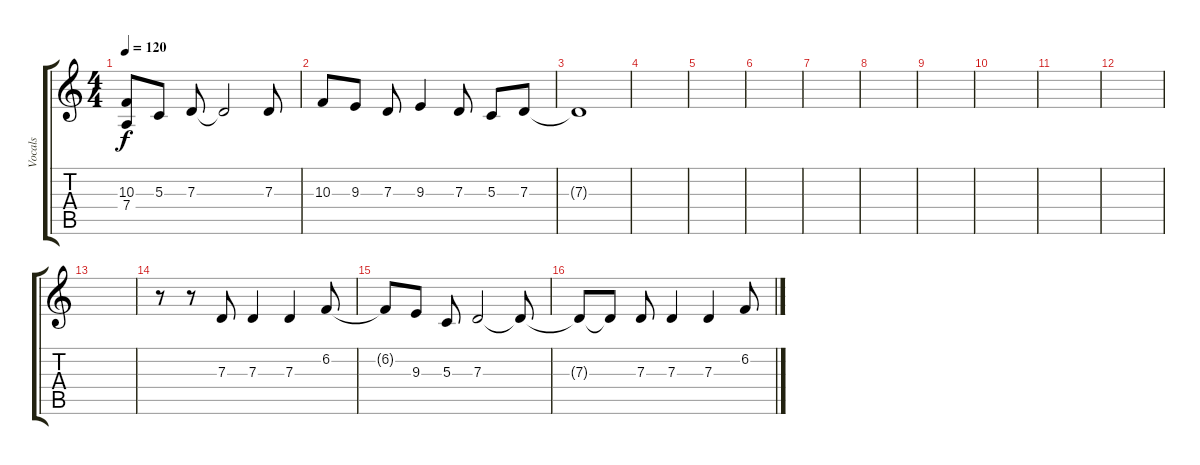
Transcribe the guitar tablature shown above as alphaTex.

\track ("Vocals" "Vocals") {instrument bassoon}
\staff {score tabs}
\tuning (E4 B3 G3 D3 A2 E2) {hide}
\ts (4 4)
\tempo 120
\clef g2
\ks c
(10.3{t} 7.4{t}).8{dy f} 5.3.8 7.3.8 7.3{t}.2 7.3.8 |
10.3.8 9.3.8 7.3.8 9.3.4 7.3.8 5.3.8 7.3.8 |
7.3{t}.1 |
|
|
|
|
|
|
|
|
|
|
r.8 r.8 7.3.8 7.3.4 7.3.4 6.2.8 |
6.2{t}.8 9.3.8 5.3.8 7.3.2 7.3{t}.8 |
7.3{t}.8 7.3{t}.8 7.3.8 7.3.4 7.3.4 6.2.8
